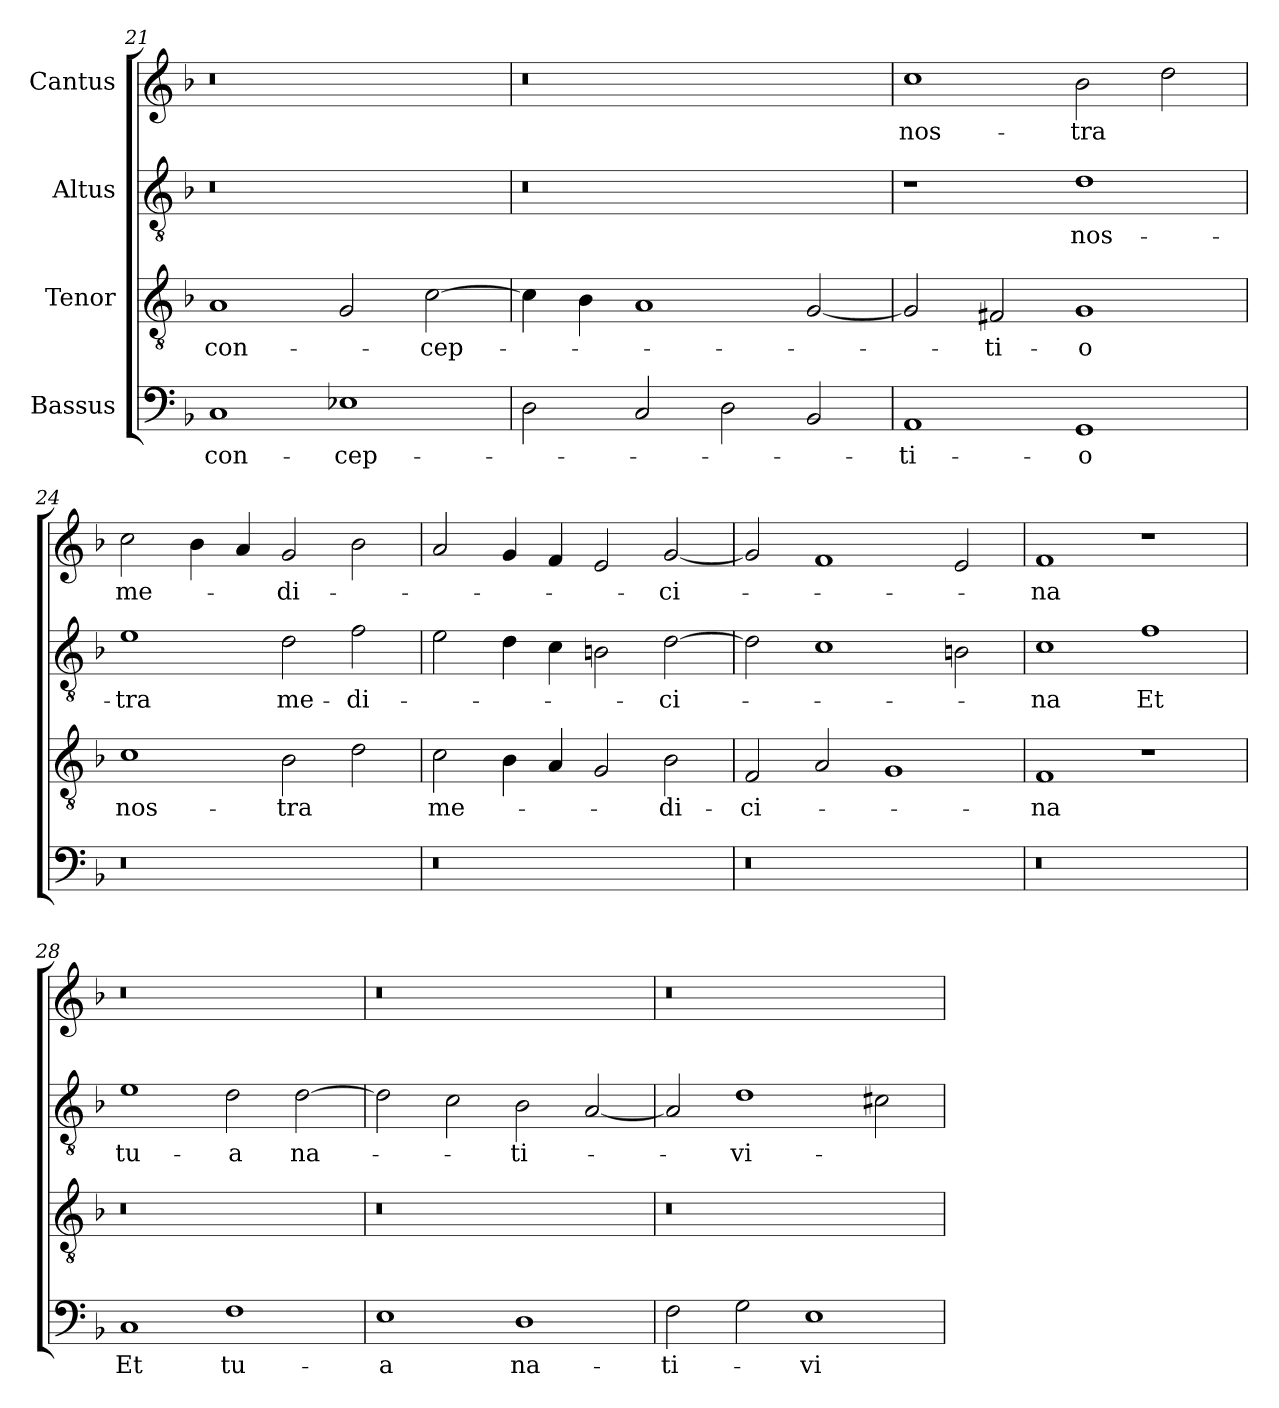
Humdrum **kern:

**kern	**text	**kern	**text	**kern	**text	**kern	**text
*part4	*part4	*part3	*part3	*part2	*part2	*part1	*part1
*staff4	*staff4	*staff3	*staff3	*staff2	*staff2	*staff1	*staff1
*I"Bassus	*	*I"Tenor	*	*I"Altus	*	*I"Cantus	*
*clefF4	*	*clefGv2	*	*clefGv2	*	*clefG2	*
*k[b-]	*	*k[b-]	*	*k[b-]	*	*k[b-]	*
*F:	*	*F:	*	*F:	*	*F:	*
=21	=21	=21	=21	=21	=21	=21	=21
1C/	con-	1A/	con-	0r	.	0r	.
1E-X\	-cep-	2G/	.	.	.	.	.
.	.	[2c\	-cep-	.	.	.	.
=22	=22	=22	=22	=22	=22	=22	=22
2D\	.	4c\]	.	0r	.	0r	.
.	.	4B-\	.	.	.	.	.
2C/	.	1A/	.	.	.	.	.
2D\	.	.	.	.	.	.	.
2BB-/	.	[2G/	.	.	.	.	.
=23	=23	=23	=23	=23	=23	=23	=23
1AA/	-ti-	2G/]	.	1r	.	1cc\	nos-
.	.	2F#X/	-ti-	.	.	.	.
1GG/	-o	1G/	-o	1d\	nos-	2b-\	-tra
.	.	.	.	.	.	2dd\	.
=24	=24	=24	=24	=24	=24	=24	=24
0r	.	1c\	nos-	1e\	-tra	2cc\	me-
.	.	.	.	.	.	4b-\	.
.	.	.	.	.	.	4a/	.
.	.	2B-\	-tra	2d\	me-	2g/	-di-
.	.	2d\	.	2f\	-di-	2b-\	.
=25	=25	=25	=25	=25	=25	=25	=25
0r	.	2c\	me-	2e\	.	2a/	.
.	.	4B-\	.	4d\	.	4g/	.
.	.	4A/	.	4c\	.	4f/	.
.	.	2G/	.	2B\	.	2e/	.
.	.	2B-\	-di-	[2d\	-ci-	[2g/	-ci-
!!LO:LB:g=z
=26	=26	=26	=26	=26	=26	=26	=26
0r	.	2F/	-ci-	2d\]	.	2g/]	.
.	.	2A/	.	1c\	.	1f/	.
.	.	1G/	.	.	.	.	.
.	.	.	.	2Bn\	.	2e/	.
=27	=27	=27	=27	=27	=27	=27	=27
0r	.	1F/	-na	1c\	-na	1f/	-na
.	.	1r	.	1f\	Et	1r	.
=28	=28	=28	=28	=28	=28	=28	=28
1C/	Et	0r	.	1e\	tu-	0r	.
1F\	tu-	.	.	2d\	-a	.	.
.	.	.	.	[2d\	na-	.	.
=29	=29	=29	=29	=29	=29	=29	=29
1E\	-a	0r	.	2d\]	.	0r	.
.	.	.	.	2c\	.	.	.
1D\	na-	.	.	2B-\	-ti-	.	.
.	.	.	.	[2A/	.	.	.
=30	=30	=30	=30	=30	=30	=30	=30
2F\	-ti-	0r	.	2A/]	.	0r	.
2G\	.	.	.	1d\	-vi-	.	.
1E\	-vi-	.	.	.	.	.	.
.	.	.	.	2c#X\	.	.	.
=	=	=	=	=	=	=	=
*-	*-	*-	*-	*-	*-	*-	*-
